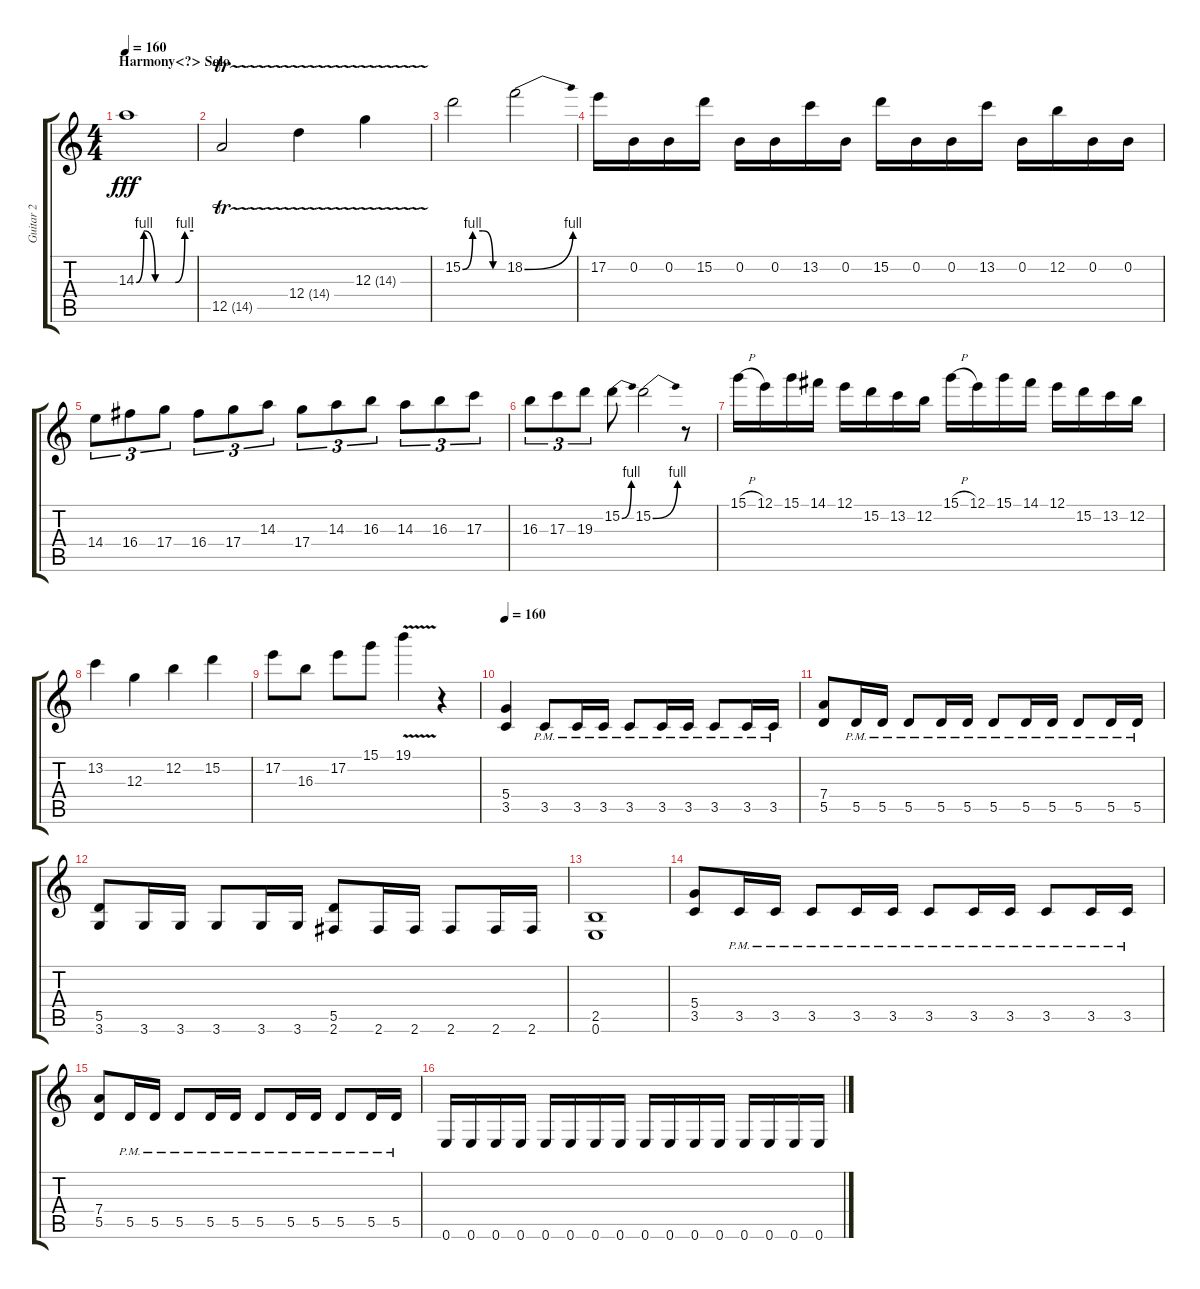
\track ("Guitar 2" "Guitar 2") {instrument distortionguitar}
\staff {score tabs}
\tuning (E4 B3 G3 D3 A2 E2) {hide}
\ts (4 4)
\section ("" "Harmony<?> Solo")
\tempo 160
\clef g2
\ks c
14.3{be (custom 0 0 8 4 20 0 41 0 51 4 60 4)}.1{dy fff} |
12.5{tr (14 32)}.2 12.4{tr (14 32)}.4 12.3{tr (14 32)}.4 |
15.2{be (custom 0 0 15 4 30 4 45 0 60 0)}.2 18.2{be (bend 0 0 60 4)}.2 |
17.2.16 0.2.16 0.2.16 15.2.16 0.2.16 0.2.16 13.2.16 0.2.16 15.2.16 0.2.16 0.2.16 13.2.16 0.2.16 12.2.16 0.2.16 0.2.16 |
14.4.8{tu (3 2)} 16.4.8{tu (3 2)} 17.4.8{tu (3 2)} 16.4.8{tu (3 2)} 17.4.8{tu (3 2)} 14.3.8{tu (3 2)} 17.4.8{tu (3 2)} 14.3.8{tu (3 2)} 16.3.8{tu (3 2)} 14.3.8{tu (3 2)} 16.3.8{tu (3 2)} 17.3.8{tu (3 2)} |
16.3.8{tu (3 2)} 17.3.8{tu (3 2)} 19.3.8{tu (3 2)} 15.2{be (bend 0 0 60 4)}.8 15.2{be (bend 0 0 60 4)}.2 r.8 |
15.1{h}.16 12.1.16 15.1.16 14.1.16 12.1.16 15.2.16 13.2.16 12.2.16 15.1{h}.16 12.1.16 15.1.16 14.1.16 12.1.16 15.2.16 13.2.16 12.2.16 |
13.2.4 12.3.4 12.2.4 15.2.4 |
17.2.8 16.3.8 17.2.8 15.1.8 19.1{v}.4 r.4 |
\tempo 160
(5.4 3.5).4 3.5{pm}.8 3.5{pm}.16 3.5{pm}.16 3.5{pm}.8 3.5{pm}.16 3.5{pm}.16 3.5{pm}.8 3.5{pm}.16 3.5{pm}.16 |
(7.4 5.5).8 5.5{pm}.16 5.5{pm}.16 5.5{pm}.8 5.5{pm}.16 5.5{pm}.16 5.5{pm}.8 5.5{pm}.16 5.5{pm}.16 5.5{pm}.8 5.5{pm}.16 5.5{pm}.16 |
(5.5 3.6).8 3.6.16 3.6.16 3.6.8 3.6.16 3.6.16 (5.5 2.6).8 2.6.16 2.6.16 2.6.8 2.6.16 2.6.16 |
(2.5 0.6).1 |
(5.4 3.5).8 3.5{pm}.16 3.5{pm}.16 3.5{pm}.8 3.5{pm}.16 3.5{pm}.16 3.5{pm}.8 3.5{pm}.16 3.5{pm}.16 3.5{pm}.8 3.5{pm}.16 3.5{pm}.16 |
(7.4 5.5).8 5.5{pm}.16 5.5{pm}.16 5.5{pm}.8 5.5{pm}.16 5.5{pm}.16 5.5{pm}.8 5.5{pm}.16 5.5{pm}.16 5.5{pm}.8 5.5{pm}.16 5.5{pm}.16 |
0.6.16 0.6.16 0.6.16 0.6.16 0.6.16 0.6.16 0.6.16 0.6.16 0.6.16 0.6.16 0.6.16 0.6.16 0.6.16 0.6.16 0.6.16 0.6.16
